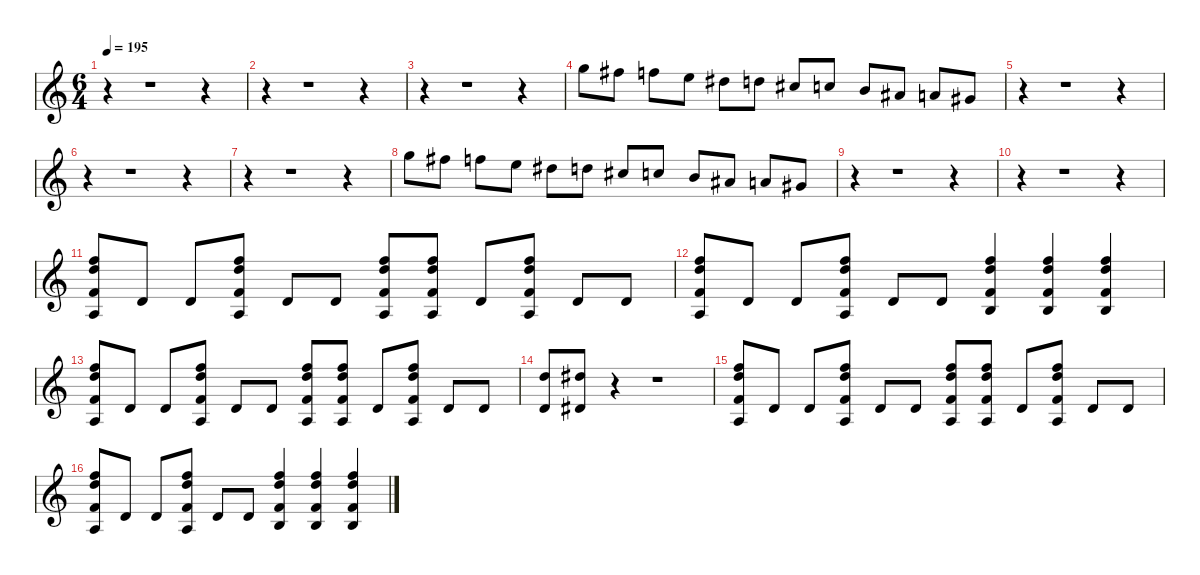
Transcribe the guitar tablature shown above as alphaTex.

\defaultSystemsLayout 4
\hideDynamics
\bracketExtendMode nobrackets
\singleTrackTrackNamePolicy hidden
\multiTrackTrackNamePolicy hidden
\firstSystemTrackNameMode fullname
\firstSystemTrackNameOrientation horizontal
\otherSystemsTrackNameOrientation horizontal
\track ("Keyboards" "vln.") {instrument stringensemble1}
\staff {score}
\tuning (D4 A3 F3 D3 A2 D2)
\ts (6 4)
\tempo 195
\clef g2
\ks c
r.4{dy mp beam Down} r.1{beam Down} r.4{beam Down} |
r.4{beam Down} r.1{beam Down} r.4{beam Down} |
r.4{beam Down} r.1{beam Down} r.4{beam Down} |
17.1.8{dy f beam Down} 16.1{acc #}.8{beam Down} 15.1.8{beam Down} 14.1.8{beam Down} 18.2{acc #}.8{beam Down} 17.2.8{beam Down} 16.2{acc #}.8{beam Up} 15.2.8{beam Up} 18.3.8{beam Up} 17.3{acc #}.8{beam Up} 16.3.8{beam Up} 15.3{acc #}.8{beam Up} |
r.4{beam Down} r.1{beam Down} r.4{beam Down} |
r.4{beam Down} r.1{beam Down} r.4{beam Down} |
r.4{beam Down} r.1{beam Down} r.4{beam Down} |
17.1.8{beam Down} 16.1{acc #}.8{beam Down} 15.1.8{beam Down} 14.1.8{beam Down} 18.2{acc #}.8{beam Down} 17.2.8{beam Down} 16.2{acc #}.8{beam Up} 15.2.8{beam Up} 18.3.8{beam Up} 17.3{acc #}.8{beam Up} 16.3.8{beam Up} 15.3{acc #}.8{beam Up} |
r.4{beam Down} r.1{beam Down} r.4{beam Down} |
r.4{beam Down} r.1{beam Down} r.4{beam Down} |
(15.1 17.2 12.3 7.4).8{dy mp beam Up} 12.4{pm}.8{beam Up} 12.4{pm}.8{beam Up} (15.1 17.2 12.3 7.4).8{beam Up} 12.4{pm}.8{beam Up} 12.4{pm}.8{beam Up} (15.1 17.2 12.3 7.4).8{beam Up} (15.1 17.2 12.3 7.4).8{beam Up} 12.4{pm}.8{beam Up} (15.1 17.2 12.3 7.4).8{beam Up} 12.4{pm}.8{beam Up} 12.4{pm}.8{beam Up} |
(15.1 17.2 12.3 7.4).8{beam Up} 12.4{pm}.8{beam Up} 12.4{pm}.8{beam Up} (15.1 17.2 12.3 7.4).8{beam Up} 12.4{pm}.8{beam Up} 12.4{pm}.8{beam Up} (15.1 17.2 12.3 9.4).4{beam Up} (15.1 17.2 12.3 9.4).4{beam Up} (15.1 17.2 12.3 9.4).4{beam Up} |
(15.1 17.2 12.3 7.4).8{beam Up} 12.4{pm}.8{beam Up} 12.4{pm}.8{beam Up} (15.1 17.2 12.3 7.4).8{beam Up} 12.4{pm}.8{beam Up} 12.4{pm}.8{beam Up} (15.1 17.2 12.3 7.4).8{beam Up} (15.1 17.2 12.3 7.4).8{beam Up} 12.4{pm}.8{beam Up} (15.1 17.2 12.3 7.4).8{beam Up} 12.4{pm}.8{beam Up} 12.4{pm}.8{beam Up} |
(17.2 9.3).8{beam Up} (18.2{acc #} 10.3{acc #}).8{beam Up} r.4{beam Up} r.1{beam Down} |
(15.1 17.2 12.3 7.4).8{beam Up} 12.4{pm}.8{beam Up} 12.4{pm}.8{beam Up} (15.1 17.2 12.3 7.4).8{beam Up} 12.4{pm}.8{beam Up} 12.4{pm}.8{beam Up} (15.1 17.2 12.3 7.4).8{beam Up} (15.1 17.2 12.3 7.4).8{beam Up} 12.4{pm}.8{beam Up} (15.1 17.2 12.3 7.4).8{beam Up} 12.4{pm}.8{beam Up} 12.4{pm}.8{beam Up} |
(15.1 17.2 12.3 7.4).8{beam Up} 12.4{pm}.8{beam Up} 12.4{pm}.8{beam Up} (15.1 17.2 12.3 7.4).8{beam Up} 12.4{pm}.8{beam Up} 12.4{pm}.8{beam Up} (15.1 17.2 12.3 9.4).4{beam Up} (15.1 17.2 12.3 9.4).4{beam Up} (15.1 17.2 12.3 9.4).4{beam Up}
